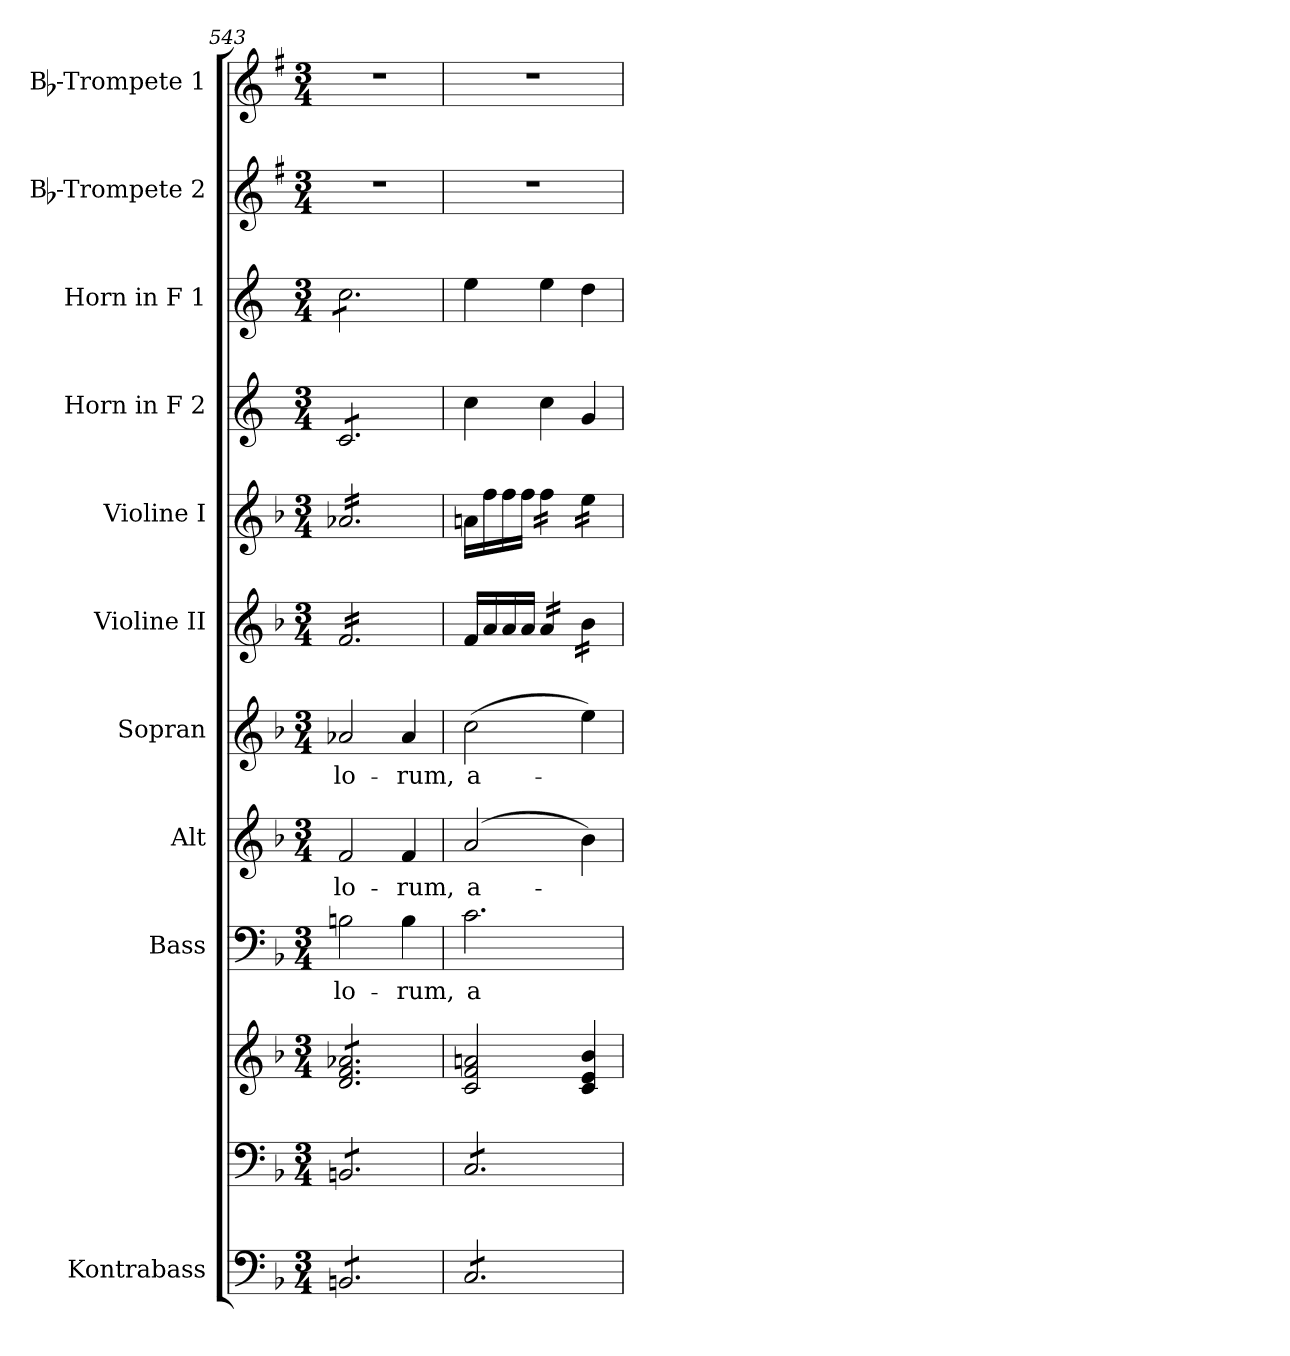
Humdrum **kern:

**kern	**kern	**kern	**kern	**text	**kern	**text	**kern	**text	**kern	**kern	**kern	**kern	**kern	**kern
*part11	*part10	*part10	*part9	*part9	*part8	*part8	*part7	*part7	*part6	*part5	*part4	*part3	*part2	*part1
*staff12	*staff11	*staff10	*staff9	*staff9	*staff8	*staff8	*staff7	*staff7	*staff6	*staff5	*staff4	*staff3	*staff2	*staff1
*I"Kontrabass	*	*	*I"Bass	*	*I"Alt	*	*I"Sopran	*	*I"Violine II	*I"Violine I	*I"Horn in F 2	*I"Horn in F 1	*I"Bb-Trompete 2	*I"Bb-Trompete 1
*I'Kb.	*	*	*I'B.	*	*I'A.	*	*I'S.	*	*I'Vl. II	*I'Vl. I	*	*	*I'Bb Trp. 2	*I'Bb Trp. 1
*clefF4	*clefF4	*clefG2	*clefF4	*	*clefG2	*	*clefG2	*	*clefG2	*clefG2	*clefG2	*clefG2	*clefG2	*clefG2
*ITrd7c12	*	*	*	*	*	*	*	*	*	*	*ITrd4c7	*ITrd4c7	*ITrd1c2	*ITrd1c2
*k[b-]	*k[b-]	*k[b-]	*k[b-]	*	*k[b-]	*	*k[b-]	*	*k[b-]	*k[b-]	*k[b-]	*k[b-]	*k[b-]	*k[b-]
*F:	*F:	*F:	*F:	*	*F:	*	*F:	*	*F:	*F:	*F:	*F:	*F:	*F:
*M3/4	*M3/4	*M3/4	*M3/4	*	*M3/4	*	*M3/4	*	*M3/4	*M3/4	*M3/4	*M3/4	*M3/4	*M3/4
=543	=543	=543	=543	=543	=543	=543	=543	=543	=543	=543	=543	=543	=543	=543
!	!	!	!	!LO:LY:b	!	!LO:LY:b	!	!LO:LY:b	!	!	!	!	!	!
*tremolo	*	*	*	*	*	*	*	*	*	*	*	*	*	*
*	*tremolo	*	*	*	*	*	*	*	*	*	*	*	*	*
*	*	*tremolo	*	*	*	*	*	*	*	*	*	*	*	*
*	*	*	*	*	*	*	*	*	*tremolo	*	*	*	*	*
*	*	*	*	*	*	*	*	*	*	*tremolo	*	*	*	*
*	*	*	*	*	*	*	*	*	*	*	*tremolo	*	*	*
*	*	*	*	*	*	*	*	*	*	*	*	*tremolo	*	*
8BBBn/L	8BBn/L	8d/ 8f/ 8a-X/L	2Bn\	-lo-	2f/	-lo-	2a-X/	-lo-	16f/LL	16a-X/LL	8F/L	8f\L	2.r	2.r
.	.	.	.	.	.	.	.	.	16f/	16a-X/	.	.	.	.
8BBBn/	8BBn/	8d/ 8f/ 8a-X/	.	.	.	.	.	.	16f/	16a-X/	8F/	8f\	.	.
.	.	.	.	.	.	.	.	.	16f/	16a-X/	.	.	.	.
8BBBn/	8BBn/	8d/ 8f/ 8a-X/	.	.	.	.	.	.	16f/	16a-X/	8F/	8f\	.	.
.	.	.	.	.	.	.	.	.	16f/	16a-X/	.	.	.	.
8BBBn/	8BBn/	8d/ 8f/ 8a-X/	.	.	.	.	.	.	16f/	16a-X/	8F/	8f\	.	.
.	.	.	.	.	.	.	.	.	16f/	16a-X/	.	.	.	.
!	!	!	!	!LO:LY:b	!	!LO:LY:b	!	!LO:LY:b	!	!	!	!	!	!
8BBBn/	8BBn/	8d/ 8f/ 8a-X/	4B\	-rum,	4f/	-rum,	4a-/	-rum,	16f/	16a-X/	8F/	8f\	.	.
.	.	.	.	.	.	.	.	.	16f/	16a-X/	.	.	.	.
8BBBn/J	8BBn/J	8d/ 8f/ 8a-X/J	.	.	.	.	.	.	16f/	16a-X/	8F/J	8f\J	.	.
*	*	*	*	*	*	*	*	*	*	*	*	*Xtremolo	*	*
*	*	*	*	*	*	*	*	*	*	*	*Xtremolo	*	*	*
*	*	*Xtremolo	*	*	*	*	*	*	*	*	*	*	*	*
.	.	.	.	.	.	.	.	.	16f/JJ	16a-X/JJ	.	.	.	.
*	*	*	*	*	*	*	*	*	*	*Xtremolo	*	*	*	*
*	*	*	*	*	*	*	*	*	*Xtremolo	*	*	*	*	*
=544	=544	=544	=544	=544	=544	=544	=544	=544	=544	=544	=544	=544	=544	=544
!	!	!	!	!LO:LY:b	!	!LO:LY:b	!	!LO:LY:b	!	!	!	!	!	!
8CC/L	8C/L	2c/ 2f/ 2an/	2.c\	a-	(2a/	a-	(>2cc\	a-	16f/LL	16an\LL	4f\	4a\	2.r	2.r
.	.	.	.	.	.	.	.	.	16a/	16ff\	.	.	.	.
8CC/	8C/	.	.	.	.	.	.	.	16a/	16ff\	.	.	.	.
.	.	.	.	.	.	.	.	.	16a/JJ	16ff\JJ	.	.	.	.
*	*	*	*	*	*	*	*	*	*tremolo	*	*	*	*	*
*	*	*	*	*	*	*	*	*	*	*tremolo	*	*	*	*
8CC/	8C/	.	.	.	.	.	.	.	16a/LL	16ff\LL	4f\	4a\	.	.
.	.	.	.	.	.	.	.	.	16a/	16ff\	.	.	.	.
8CC/	8C/	.	.	.	.	.	.	.	16a/	16ff\	.	.	.	.
.	.	.	.	.	.	.	.	.	16a/JJ	16ff\JJ	.	.	.	.
8CC/	8C/	4c/ 4e/ 4b-/	.	.	4b-\)	.	4ee\)	.	16b-\LL	16ee\LL	4c/	4g\	.	.
.	.	.	.	.	.	.	.	.	16b-\	16ee\	.	.	.	.
8CC/J	8C/J	.	.	.	.	.	.	.	16b-\	16ee\	.	.	.	.
*	*Xtremolo	*	*	*	*	*	*	*	*	*	*	*	*	*
*Xtremolo	*	*	*	*	*	*	*	*	*	*	*	*	*	*
.	.	.	.	.	.	.	.	.	16b-\JJ	16ee\JJ	.	.	.	.
*	*	*	*	*	*	*	*	*	*	*Xtremolo	*	*	*	*
*	*	*	*	*	*	*	*	*	*Xtremolo	*	*	*	*	*
=	=	=	=	=	=	=	=	=	=	=	=	=	=	=
*-	*-	*-	*-	*-	*-	*-	*-	*-	*-	*-	*-	*-	*-	*-
